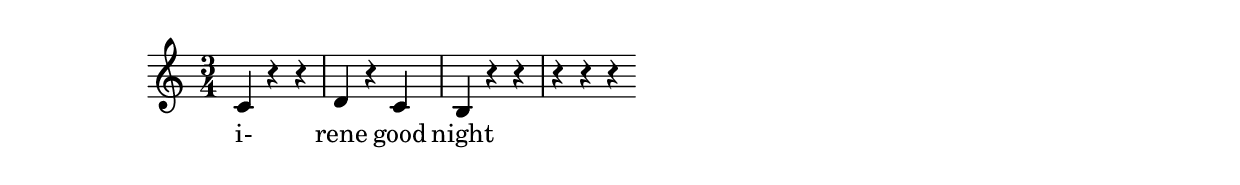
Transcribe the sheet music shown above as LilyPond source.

#(ly:set-option 'midi-extension "mid")
\version "2.12.3"
\include "english.ly"
\header{ 
}
%{
TimeSignature: 3/4

| S - - | R - S | N - - | - - - |
                  .
  i-      rene good night

%}
melody = {
\time 3/4
\clef treble
\key c 
\major
  c'4 r4 r4 \bar "|"  d'4 r4 c'4 \bar "|"  b4 r4 r4 \bar "|"  r4 r4 r4 \bar "|" \bar "" \break 
 }
text = \lyricmode {
i- rene good night 
}
\score{

<<
\new Voice = "one" {
\melody
}
\new Lyrics \lyricsto "one" \text
>>
\layout {
\context {
\Score
}
}
\midi {
\context {
\Score
tempoWholesPerMinute = #(ly:make-moment 200 4)
}
}
}